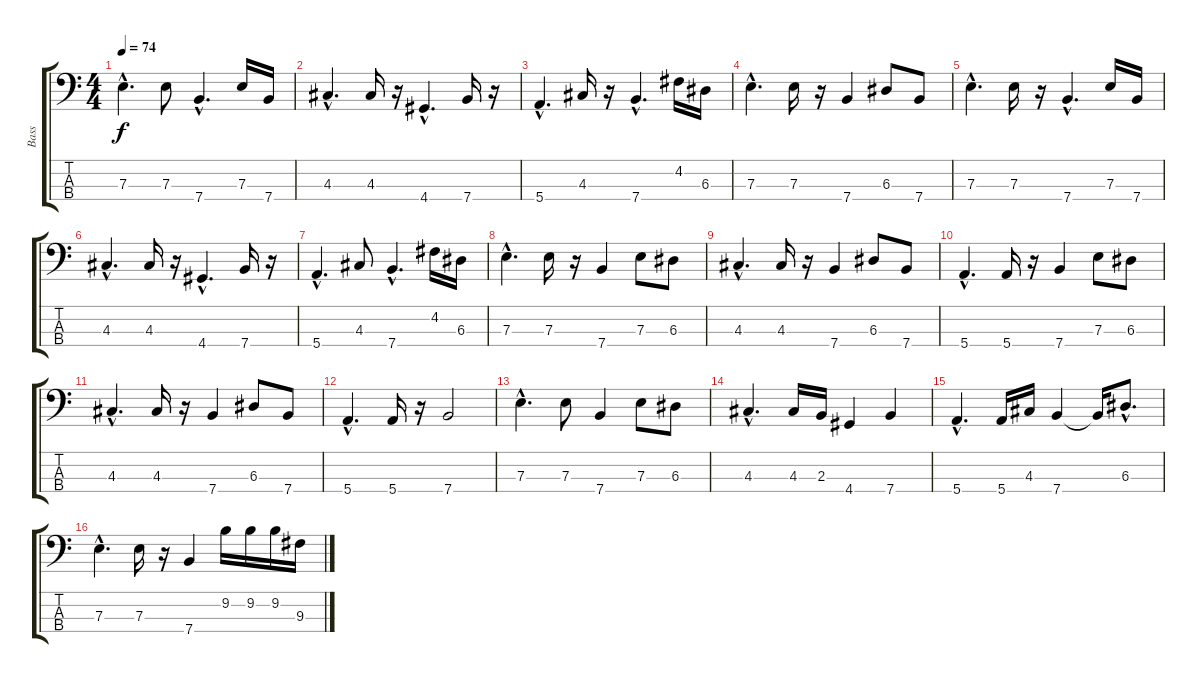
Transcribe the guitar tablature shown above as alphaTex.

\track ("Bass" "Bass") {instrument electricbassfinger}
\staff {score tabs}
\tuning (G2 D2 A1 E1) {hide}
\ts (4 4)
\tempo 74
\clef f4
\ks c
7.3{hac}.4{d dy f} 7.3.8 7.4{hac}.4{d} 7.3.16 7.4.16 |
4.3{hac}.4{d} 4.3.16 r.16 4.4{hac}.4{d} 7.4.16 r.16 |
5.4{hac}.4{d} 4.3.16 r.16 7.4{hac}.4{d} 4.2.16 6.3.16 |
7.3{hac}.4{d} 7.3.16 r.16 7.4.4 6.3.8 7.4.8 |
7.3{hac}.4{d} 7.3.16 r.16 7.4{hac}.4{d} 7.3.16 7.4.16 |
4.3{hac}.4{d} 4.3.16 r.16 4.4{hac}.4{d} 7.4.16 r.16 |
5.4{hac}.4{d} 4.3.8 7.4{hac}.4{d} 4.2.16 6.3.16 |
7.3{hac}.4{d} 7.3.16 r.16 7.4.4 7.3.8 6.3.8 |
4.3{hac}.4{d} 4.3.16 r.16 7.4.4 6.3.8 7.4.8 |
5.4{hac}.4{d} 5.4.16 r.16 7.4.4 7.3.8 6.3.8 |
4.3{hac}.4{d} 4.3.16 r.16 7.4.4 6.3.8 7.4.8 |
5.4{hac}.4{d} 5.4.16 r.16 7.4.2 |
7.3{hac}.4{d} 7.3.8 7.4.4 7.3.8 6.3.8 |
4.3{hac}.4{d} 4.3.16 2.3.16 4.4.4 7.4.4 |
5.4{hac}.4{d} 5.4.16 4.3.16 7.4.4 7.4{t}.16 6.3{hac}.8{d} |
7.3{hac}.4{d} 7.3.16 r.16 7.4.4 9.2.16 9.2.16 9.2.16 9.3.16
